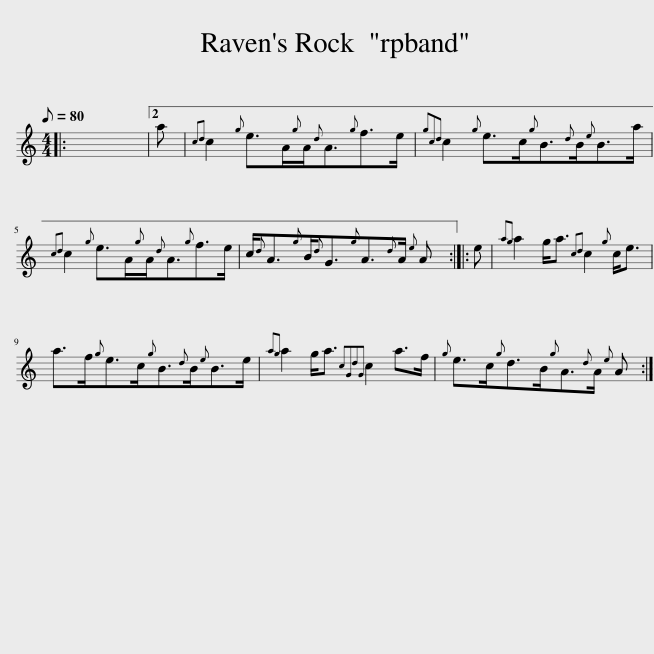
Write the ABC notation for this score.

X:1
L:1/8
Q:1/8=80
M:4/4
I:linebreak $
K:C
V:1 treble
V:1
|: x8 |2 a |{cd} c2{g} e>A{g}A/{d}A3/2{g}f>e |{gcd} c2{g} e>c{g}B3/2{d}B/{e}B>a |${cd} c2{g} e>A{g}A/{d}A3/2{g}f>e | %5
 c/{d}A3/2{g}B/{d}G3/2{g}A3/2{d}A/{e} A :: e |{ag} a2 g<a{cd} c2{g} c<e |$ a>f{g}e>c{g}B3/2{d}B/{e}B>e |{ag} a2 g<a{cGdG} c2 a>f | %10
{g} e>c{g}d>B{g}A3/2{d}A/{e} A :| %11
